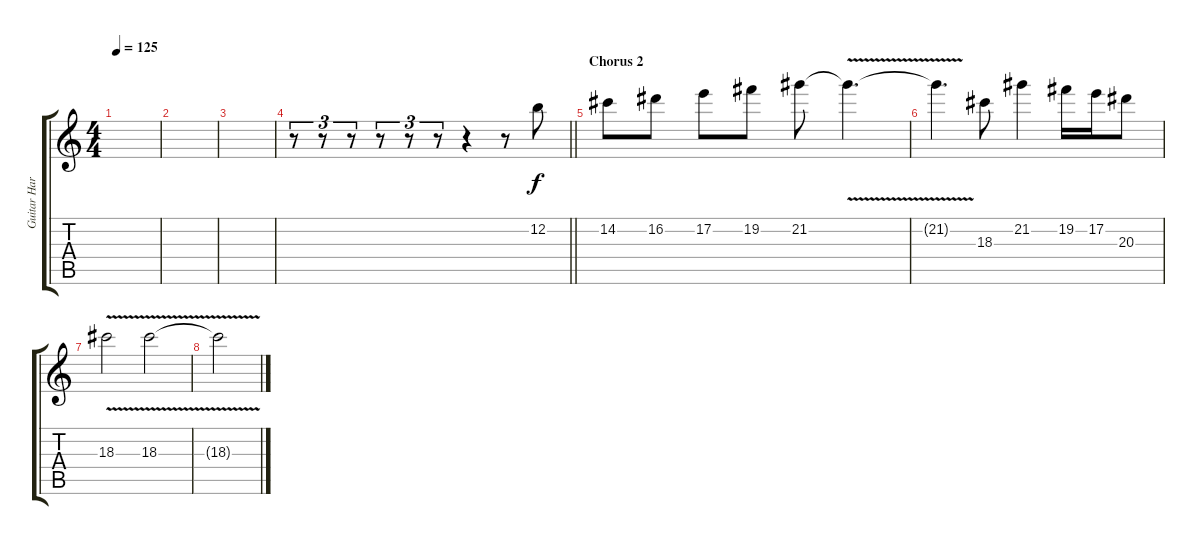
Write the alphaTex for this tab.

\track ("Guitar Harmonies " "Guitar Har") {instrument distortionguitar}
\staff {score tabs}
\tuning (E4 B3 G3 D3 A2 E2) {hide}
\ts (4 4)
\tempo 125
\clef g2
\ks c
|
|
|
\barLineRight lightlight
r.8{tu (3 2)} r.8{tu (3 2)} r.8{tu (3 2)} r.8{tu (3 2)} r.8{tu (3 2)} r.8{tu (3 2)} r.4 r.8 12.2.8 |
\section ("" "Chorus 2 ")
14.2.8 16.2.8 17.2.8 19.2.8 21.2.8 21.2{v t}.4{d} |
21.2{t}.4{d} 18.3.8 21.2.4 19.2.16 17.2.16 20.3.8 |
18.3{v}.2 18.3{v}.2 |
18.3{t}.2
